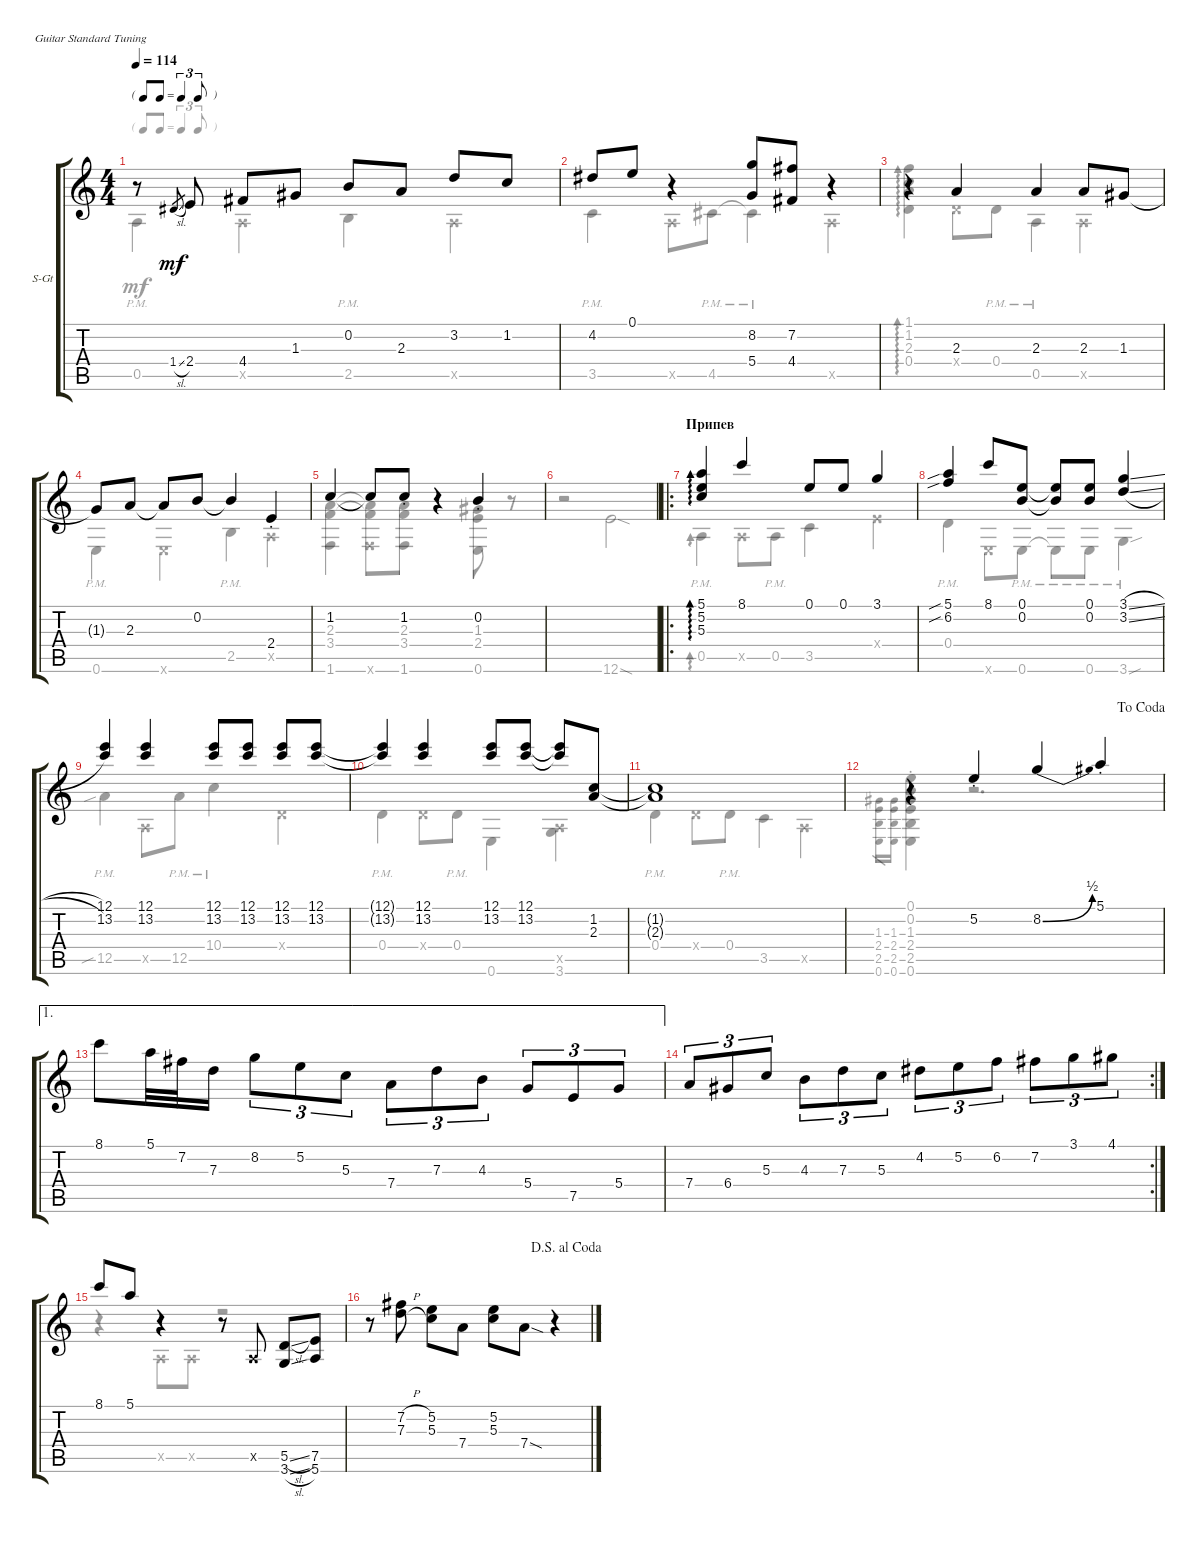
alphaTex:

\defaultSystemsLayout 4
\bracketExtendMode groupsimilarinstruments
\firstSystemTrackNameOrientation horizontal
\otherSystemsTrackNameOrientation horizontal
\chordDiagramsInScore
\track ("Steel Guitar" "S-Gt") {instrument acousticguitarsteel}
\staff {score tabs}
\tuning (E4 B3 G3 D3 A2 E2)
\voice
\ts (4 4)
\tf triplet8th
\tempo 114
\clef g2
\ks c
r.8{dy mf} 1.4{sl}.8{gr} 2.4.8 4.4.8 1.3.8 0.2.8 2.3.8 3.2.8 1.2.8 |
4.2.8 0.1.8 r.4 (8.2 5.4).8 (4.4 7.2).8 r.4 |
r.4{ad 0} 2.3.4 2.3.4 2.3.8 1.3.8 |
1.3{t}.8 2.3.8 2.3{t}.8 0.2.8 0.2{t}.4 2.4{st}.4 |
1.2.4 1.2{t}.8 1.2{st}.8 r.4 0.2{st}.4 |
|
\ro
\section ("" "Припев")
(5.1 5.3 5.2).4{ad 0} 8.1.4 0.1.8 0.1.8 3.1.4 |
(5.1{sib} 6.2{sib}).4 8.1.8 (0.1 0.2).8 (0.1{t} 0.2{t}).8 (0.1 0.2).8 (3.1{sl} 3.2{sl}).4 |
(12.1 13.2).4 (12.1 13.2).4 (12.1 13.2).8 (12.1 13.2).8 (12.1 13.2).8 (12.1 13.2).8 |
(12.1{t} 13.2{t}).4 (12.1 13.2).4 (12.1 13.2).8 (12.1 13.2).8 (12.1{t} 13.2{t}).8 (1.2 2.3).8 |
(1.2{t} 2.3{t}).1 |
\jump dacoda
r.4 5.2{st}.4 8.2{be (bend 0 0 59.4 2)}.4 5.1{st}.4 |
\ae 1
8.1.8 5.1.32 7.2.32 7.3.16 8.2.8{tu (3 2)} 5.2.8{tu (3 2)} 5.3.8{tu (3 2)} 7.4.8{tu (3 2)} 7.3.8{tu (3 2)} 4.3.8{tu (3 2)} 5.4.8{tu (3 2)} 7.5.8{tu (3 2)} 5.4.8{tu (3 2)} |
\rc 2
7.4.8{tu (3 2)} 6.4.8{tu (3 2)} 5.3.8{tu (3 2)} 4.3.8{tu (3 2)} 7.3.8{tu (3 2)} 5.3.8{tu (3 2)} 4.2.8{tu (3 2)} 5.2.8{tu (3 2)} 6.2.8{tu (3 2)} 7.2.8{tu (3 2)} 3.1.8{tu (3 2)} 4.1.8{tu (3 2)} |
8.1.8 5.1.8 r.4 r.8 0.5{x}.8 (3.6{sl} 5.5{sl}).8 (5.6 7.5).8 |
\jump dalsegnoalcoda
r.8 (7.2{h} 7.3{h}).8 (5.2 5.3).8 7.4.8 (5.3 5.2).8 7.4{sod}.8 r.4
\voice
\clef g2
\ottava regular
\simile none
\ks c
0.5{pm}.4{dy mf} 0.5{x}.4 2.5{pm}.4 0.5{x}.4 |
3.5{pm}.4 0.5{x}.8 4.5{pm}.8 4.5{pm t}.4 0.5{x}.4 |
(0.4 2.3 1.2 1.1).4{ad 0} 0.4{x}.8 0.4{pm}.8 0.5{pm}.4 0.5{x}.4 |
0.6{pm}.4 0.6{x}.4 2.5{pm}.4 0.5{x}.4 |
(2.3 3.4 1.6).4 (2.3{t} 3.4{t} 1.6{x}).8 (2.3{st} 3.4{st} 1.6{st}).8 r.4 (0.6{st} 2.4{st} 1.3{st}).8 r.8 |
r.2 12.6{sod}.2 |
0.5{pm}.4{ad 0} 0.5{x}.8 0.5{pm}.8 3.5.4 2.4{x}.4 |
0.4{pm}.4 0.6{x}.8 0.6{pm}.8 0.6{pm t}.8 0.6{pm}.8 3.6{sou pm}.4 |
12.5{sib pm}.4 0.5{x}.8 12.5{pm}.8 10.4{pm}.4 0.4{x}.4 |
0.4{pm}.4 0.4{x}.8 0.4{pm}.8 0.6.4 (3.6 0.5{x}).4 |
0.4{pm}.4 0.4{x}.8 0.4{pm}.8 3.5.4 0.5{x}.4 |
(2.4 2.5 1.3 0.6).16{gr} (2.4 2.5 1.3 0.6).16{gr} (2.4{st} 2.5{st} 1.3{st} 0.6{st} 0.1{st} 0.2{st}).4 r.2{d} |
|
|
r.4 0.5{x}.8 0.5{x}.8 r.2 |
